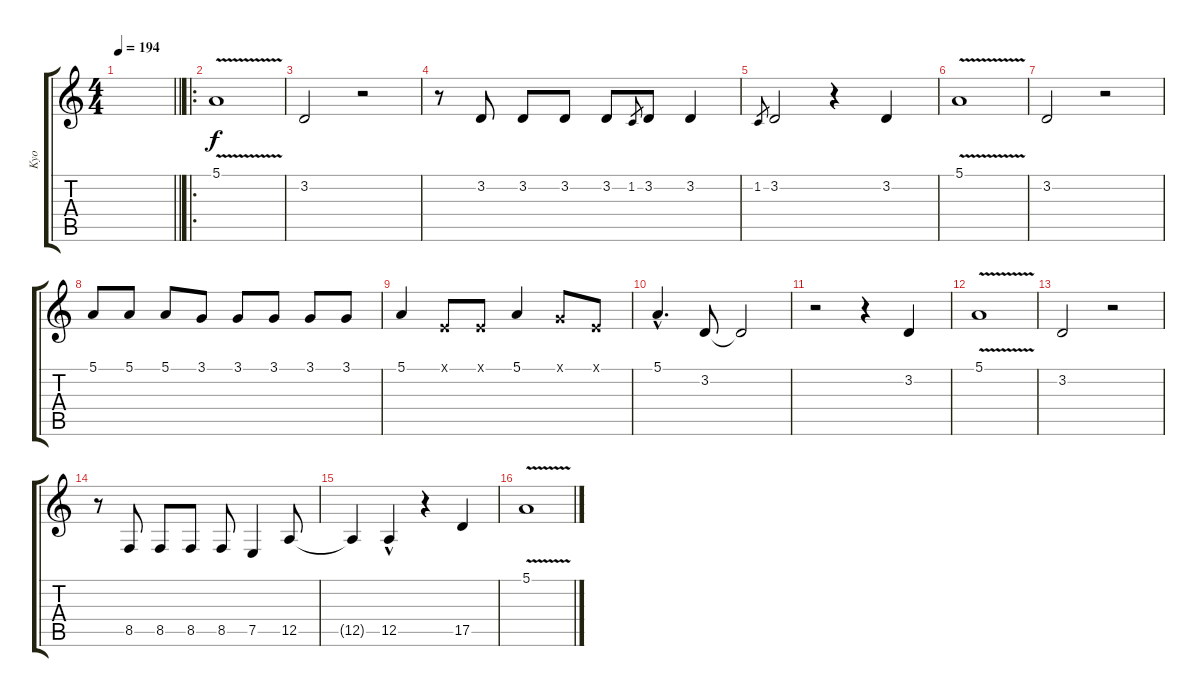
\track ("Kyo" "Kyo") {instrument sopranosax}
\staff {score tabs}
\tuning (E4 B3 G3 D3 A2 E2) {hide}
\ts (4 4)
\tempo 194
\clef g2
\barLineRight lightlight
\ks c
|
\ro
5.1{v}.1 |
3.2.2 r.2 |
r.8 3.2.8 3.2.8 3.2.8 3.2.8 1.2.8{gr} 3.2.8 3.2.4 |
1.2.8{gr} 3.2.2 r.4 3.2.4 |
5.1{v}.1 |
3.2.2 r.2 |
5.1.8 5.1.8 5.1.8 3.1.8 3.1.8 3.1.8 3.1.8 3.1.8 |
5.1.4 0.1{x}.8 0.1{x}.8 5.1.4 3.1{x}.8 0.1{x}.8 |
5.1{hac}.4{d} 3.2.8 3.2{t}.2 |
r.2 r.4 3.2.4 |
5.1{v}.1 |
3.2.2 r.2 |
r.8 8.5.8 8.5.8 8.5.8 8.5.8 7.5.4 12.5.8 |
12.5{t}.4 12.5{hac}.4 r.4 17.5.4 |
5.1{v}.1
